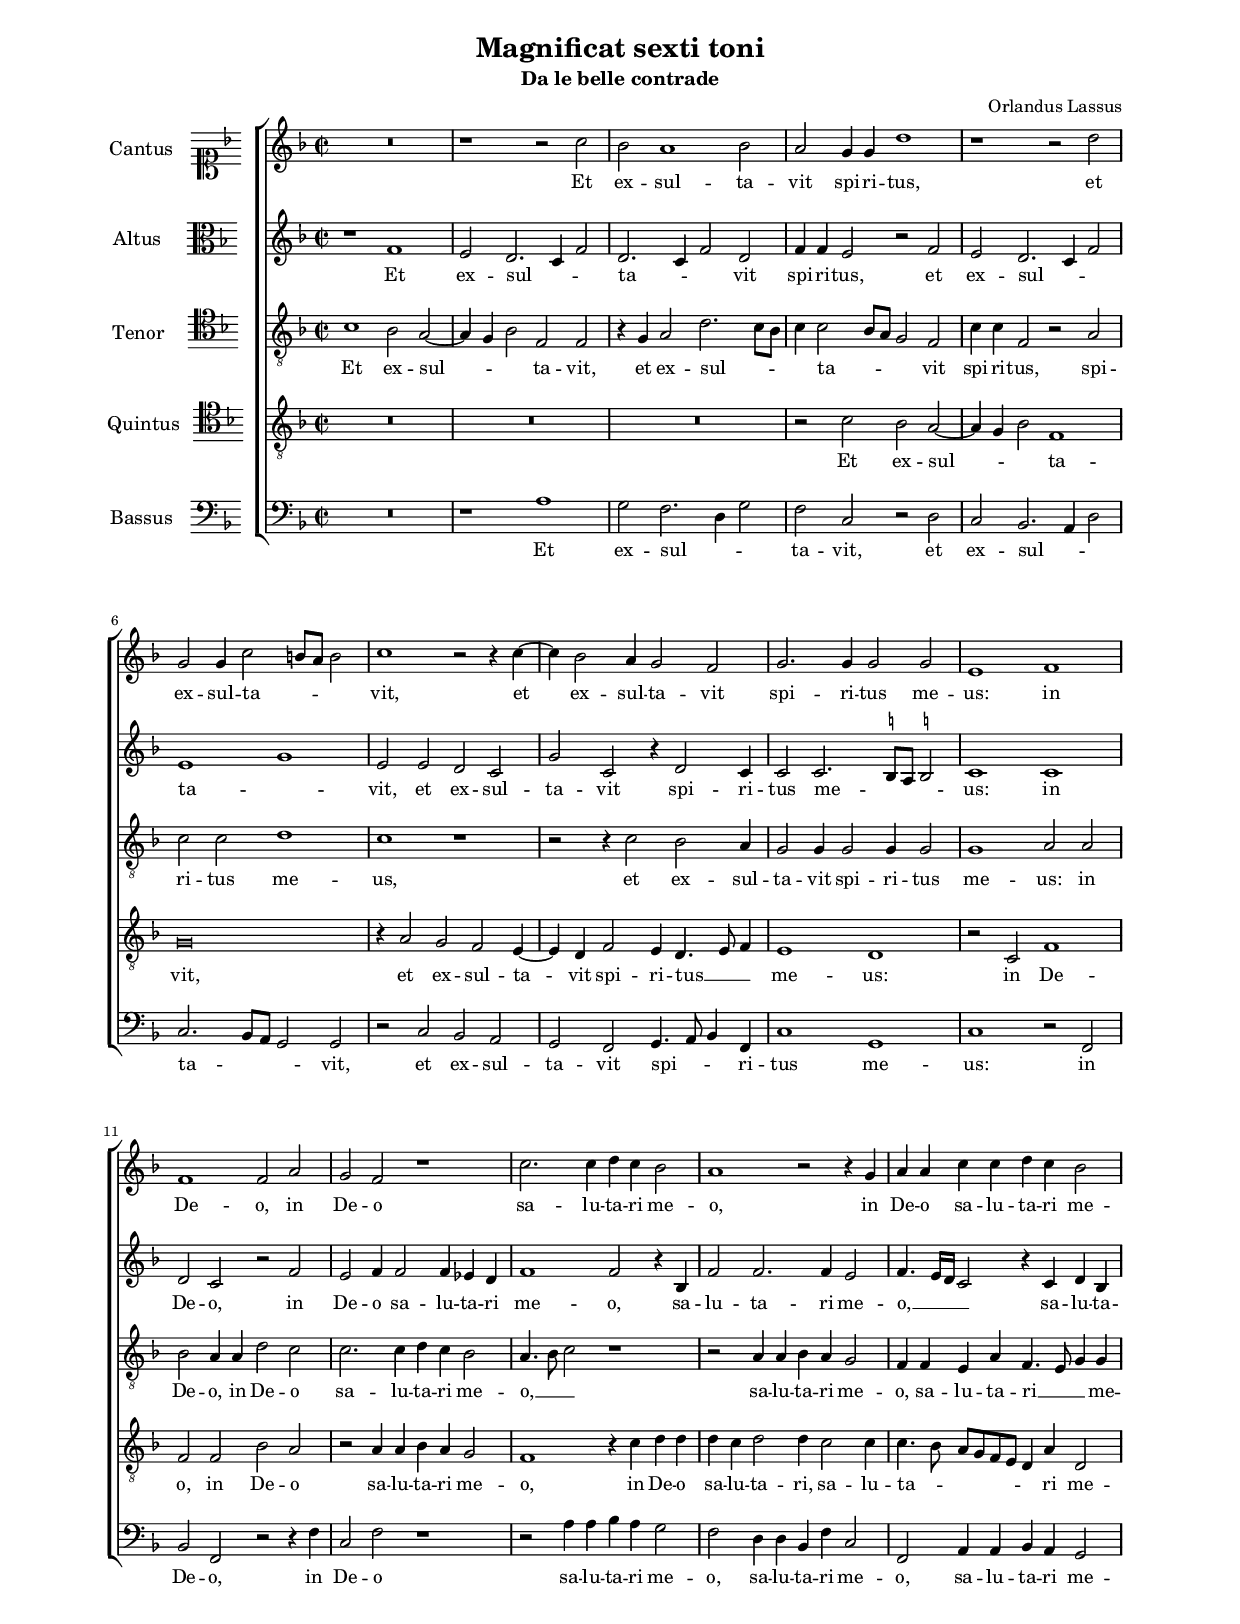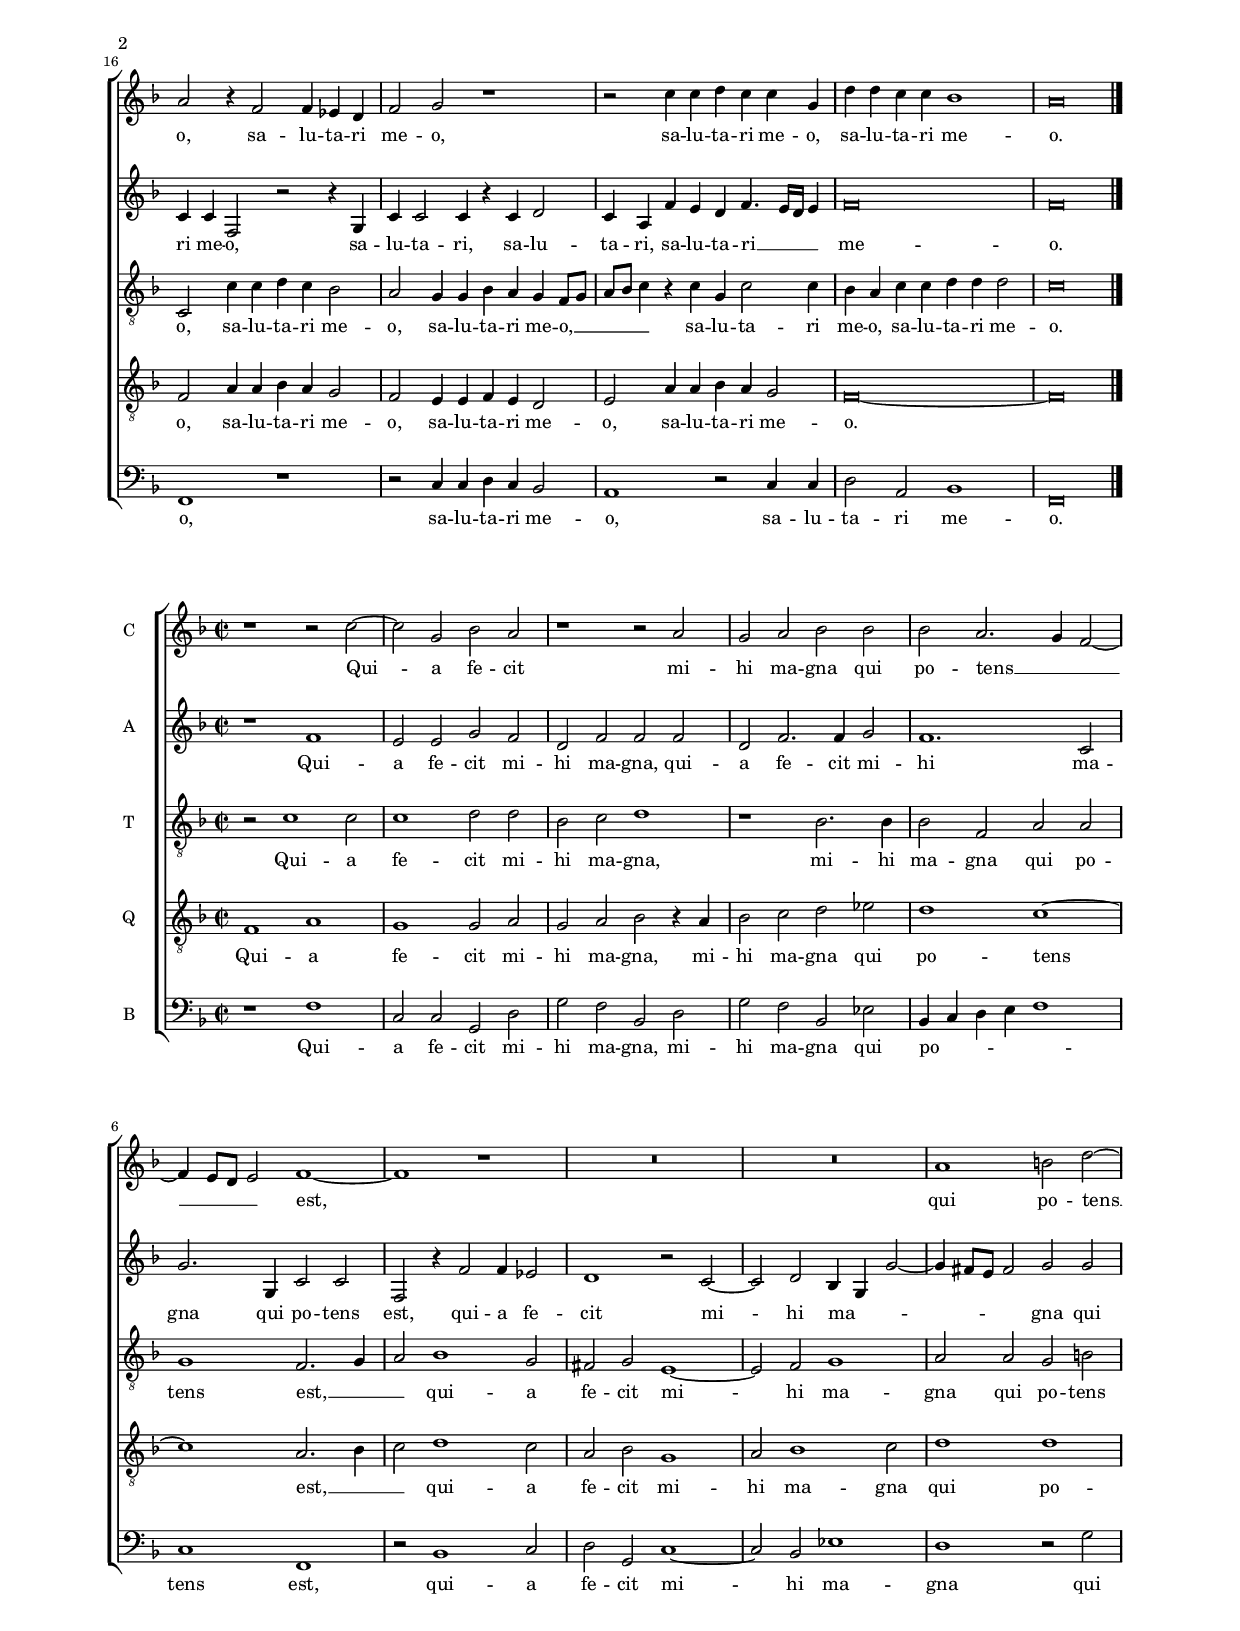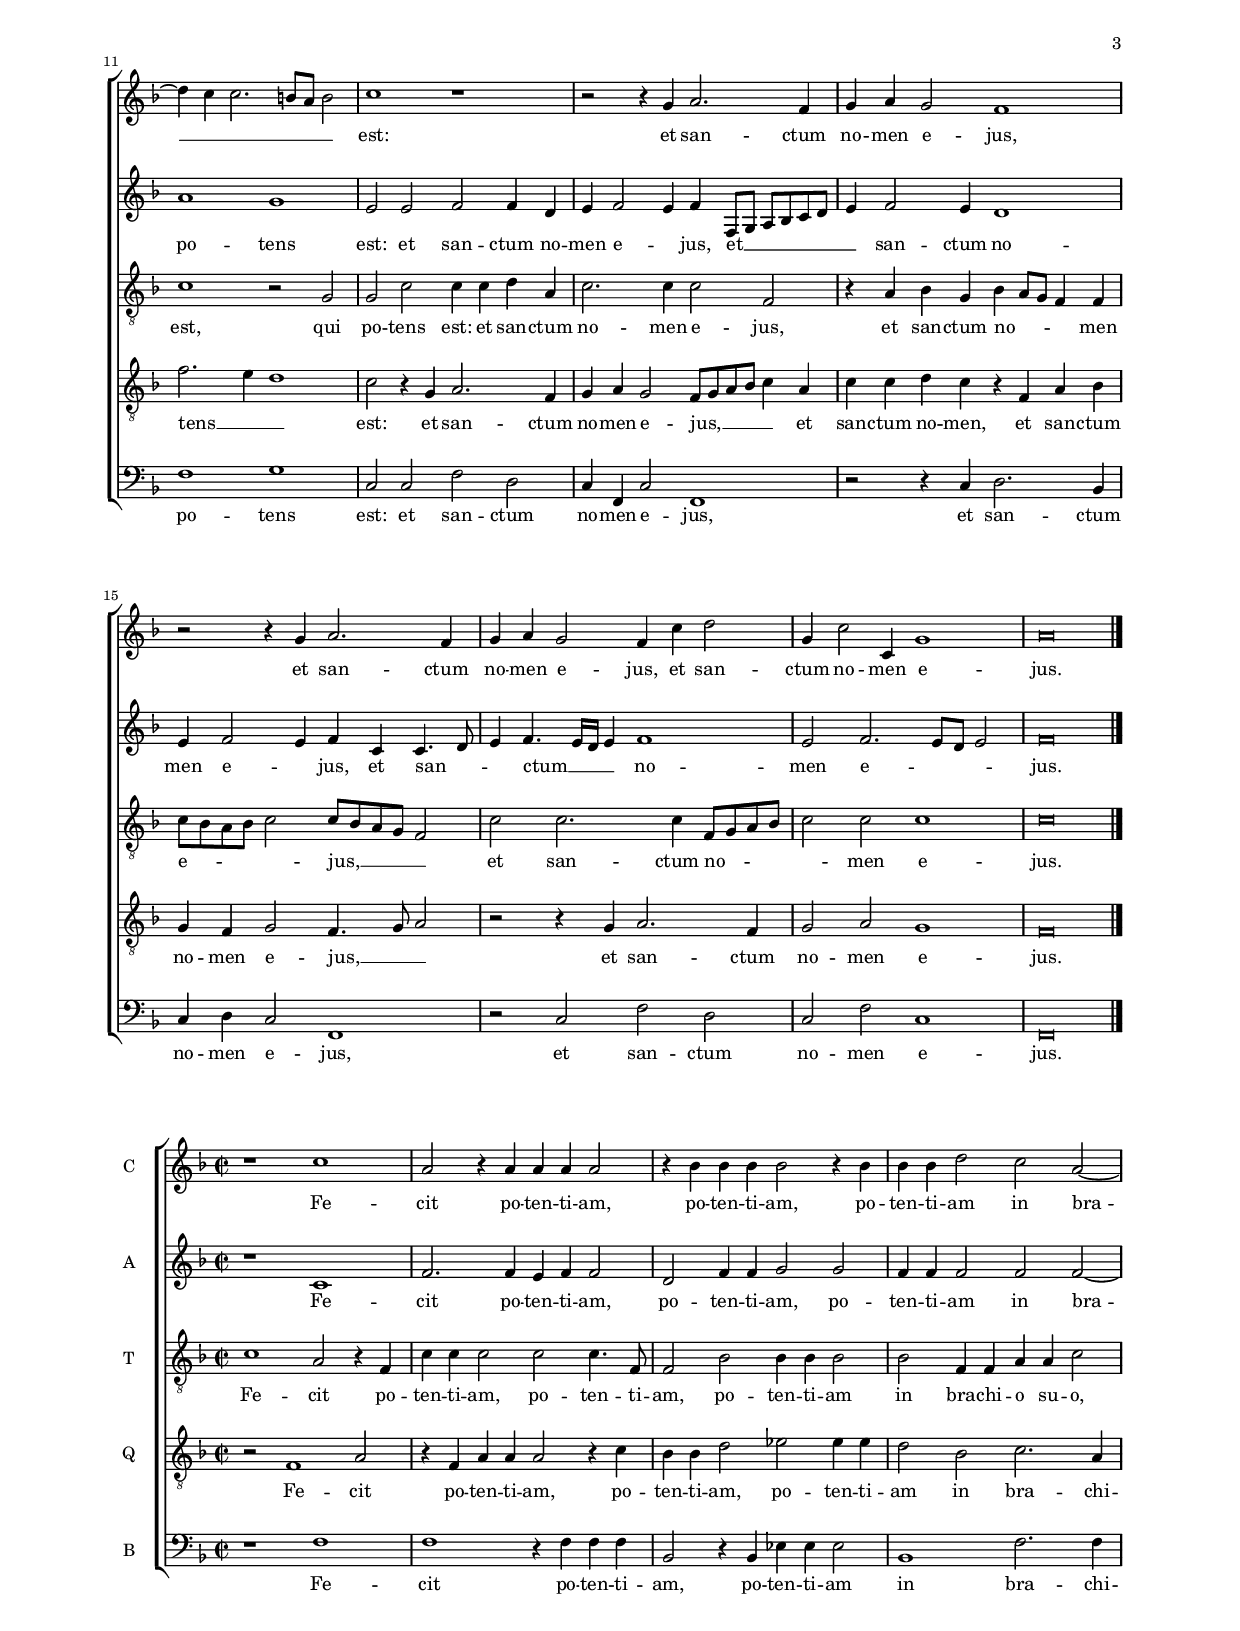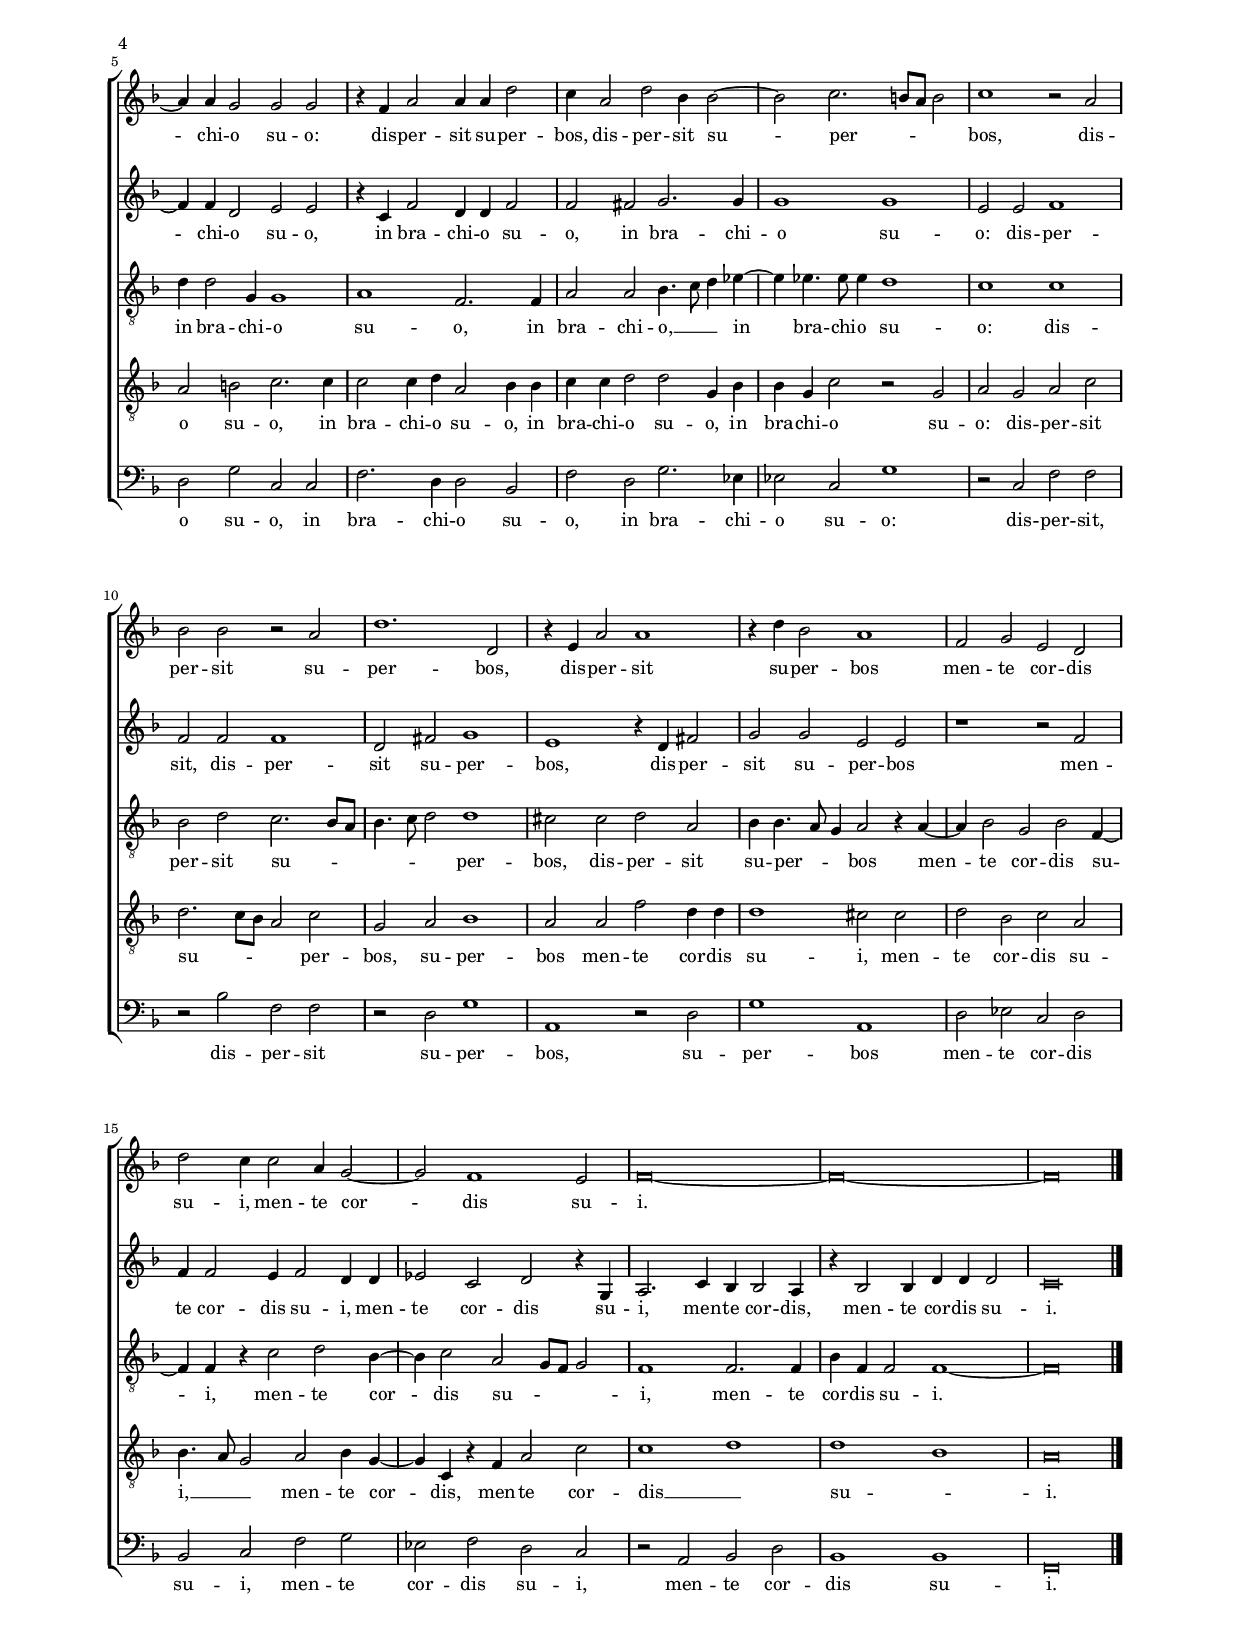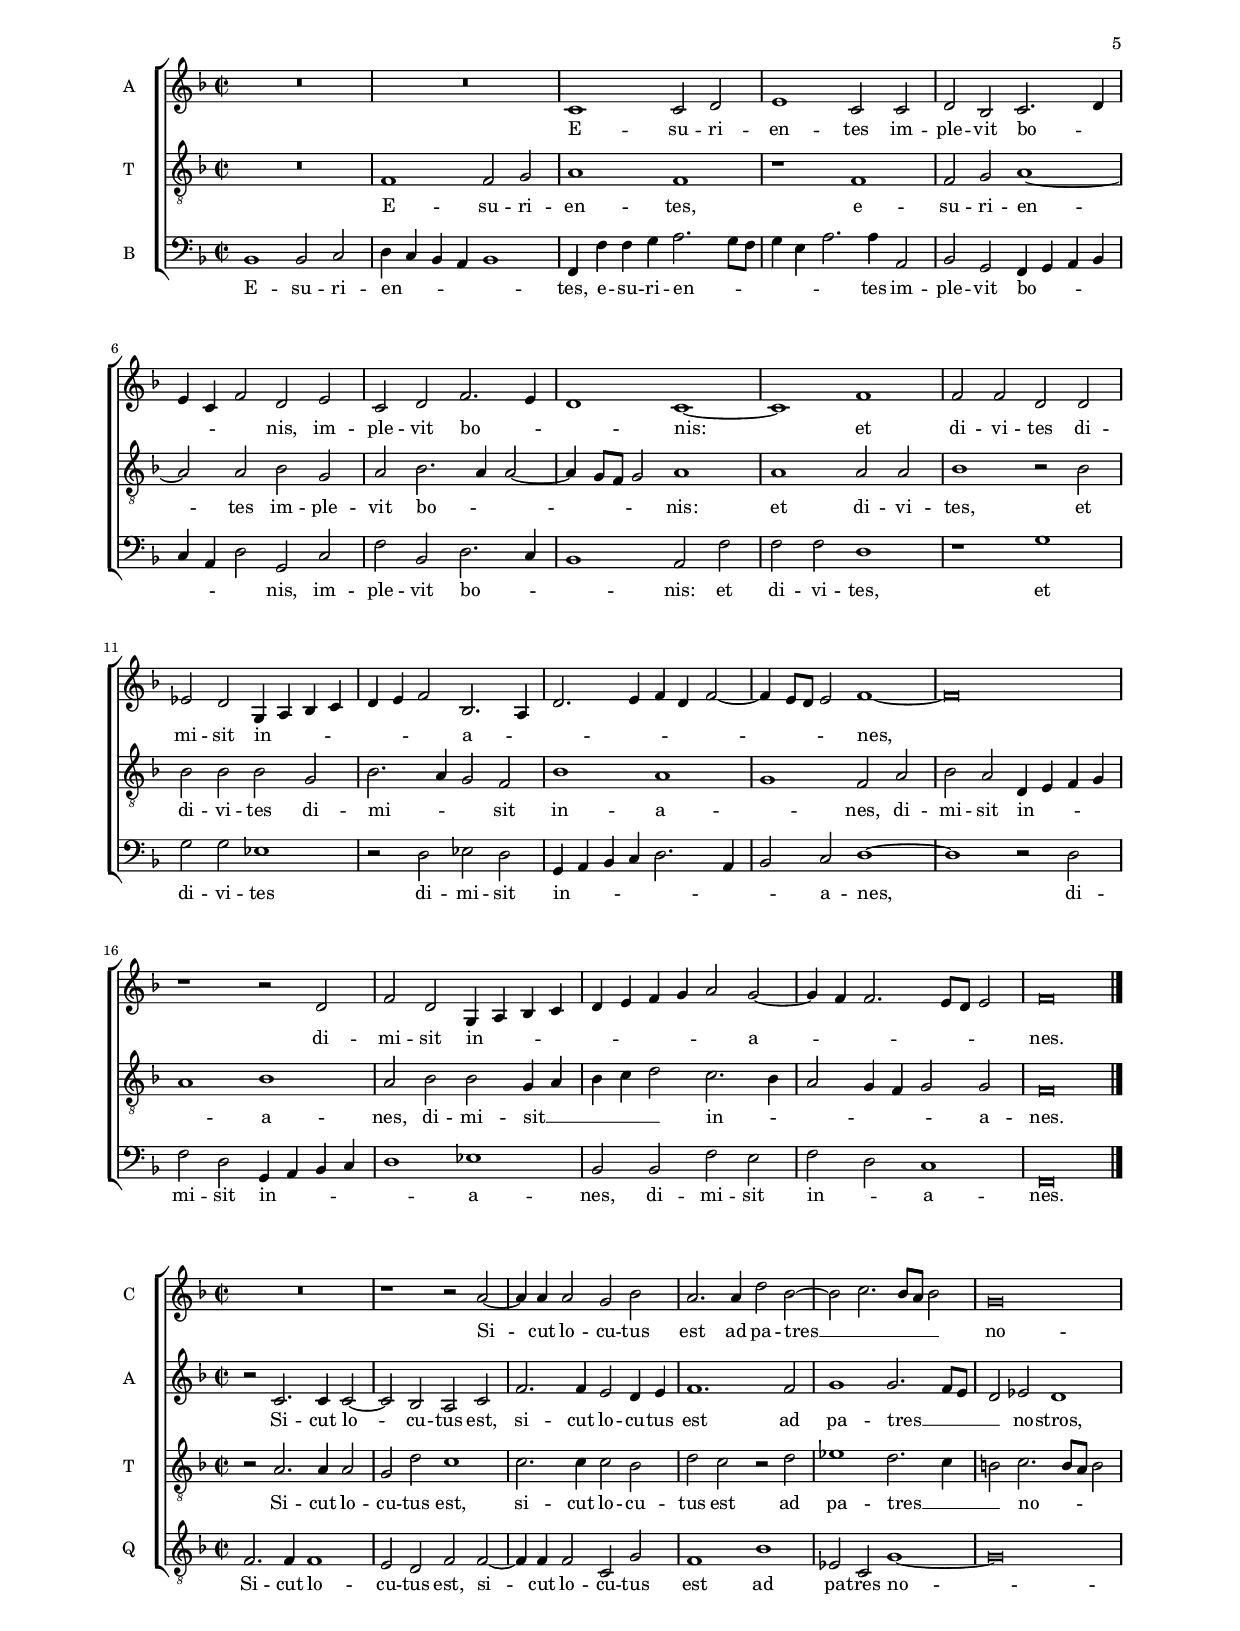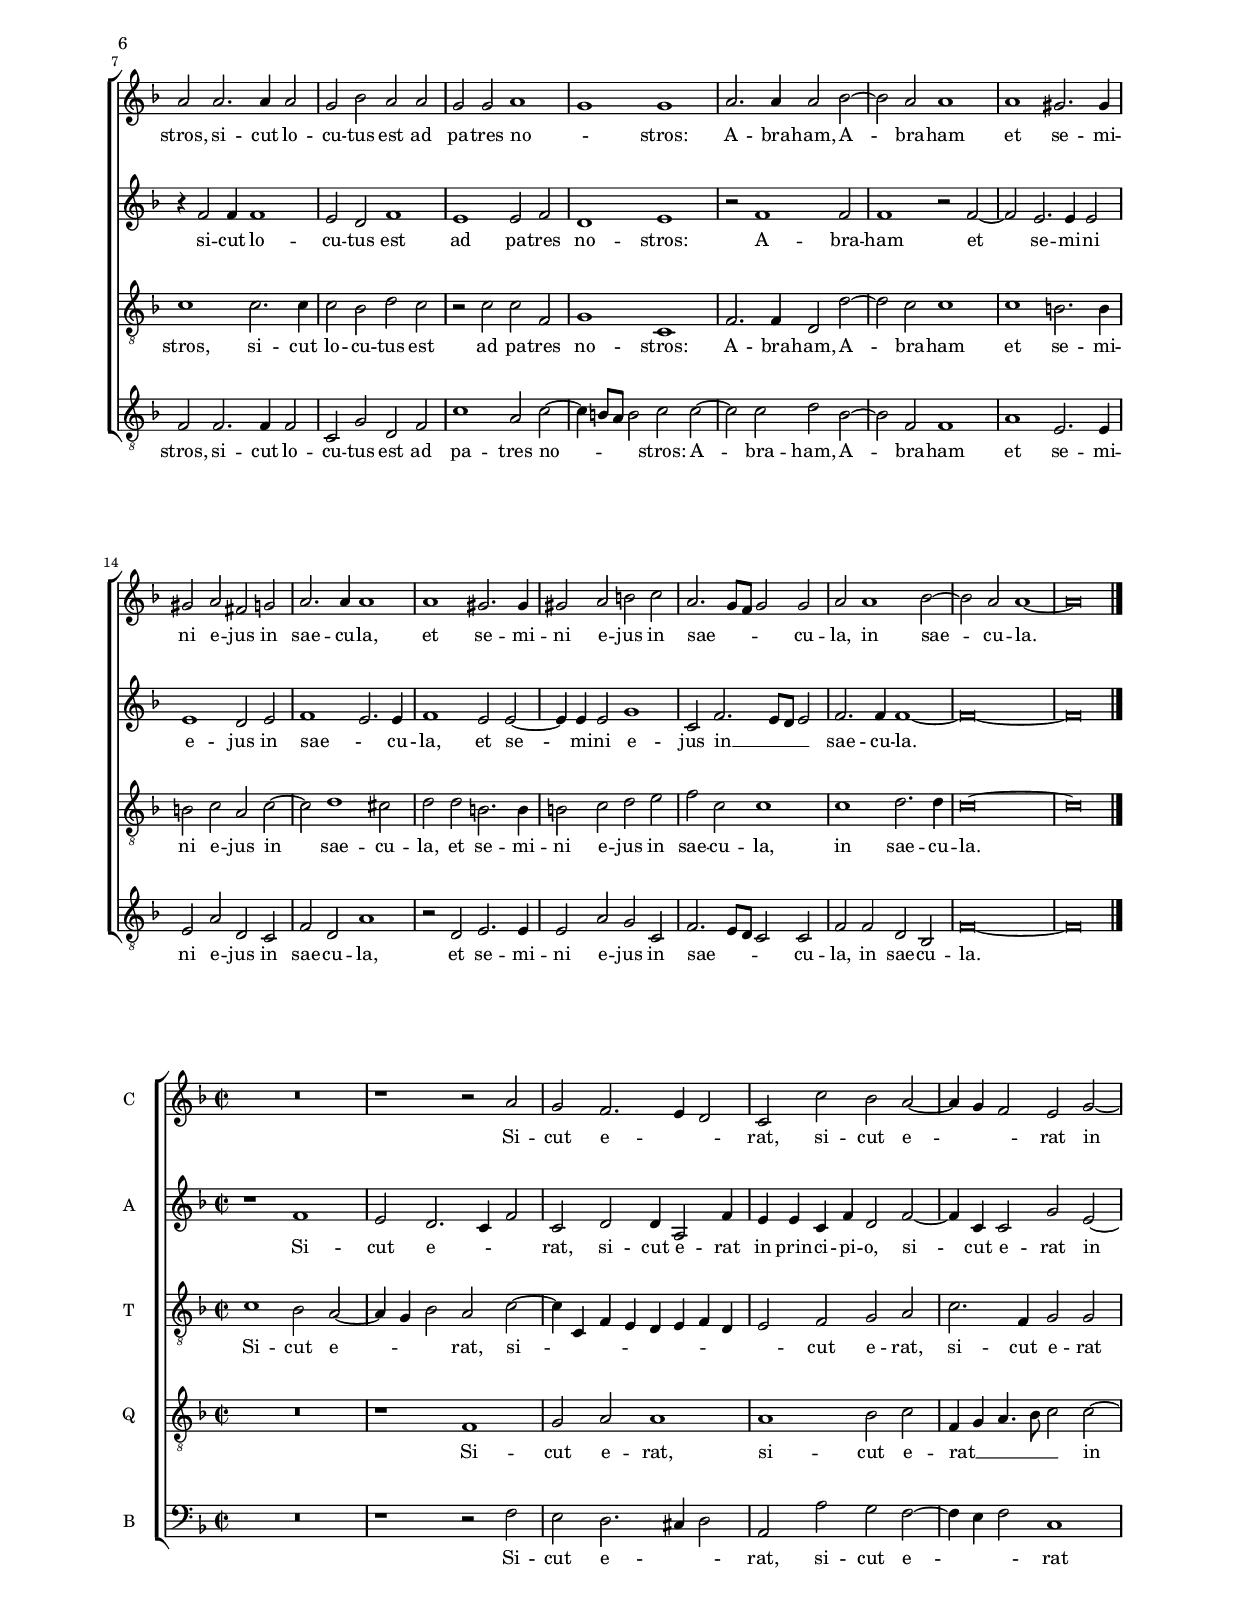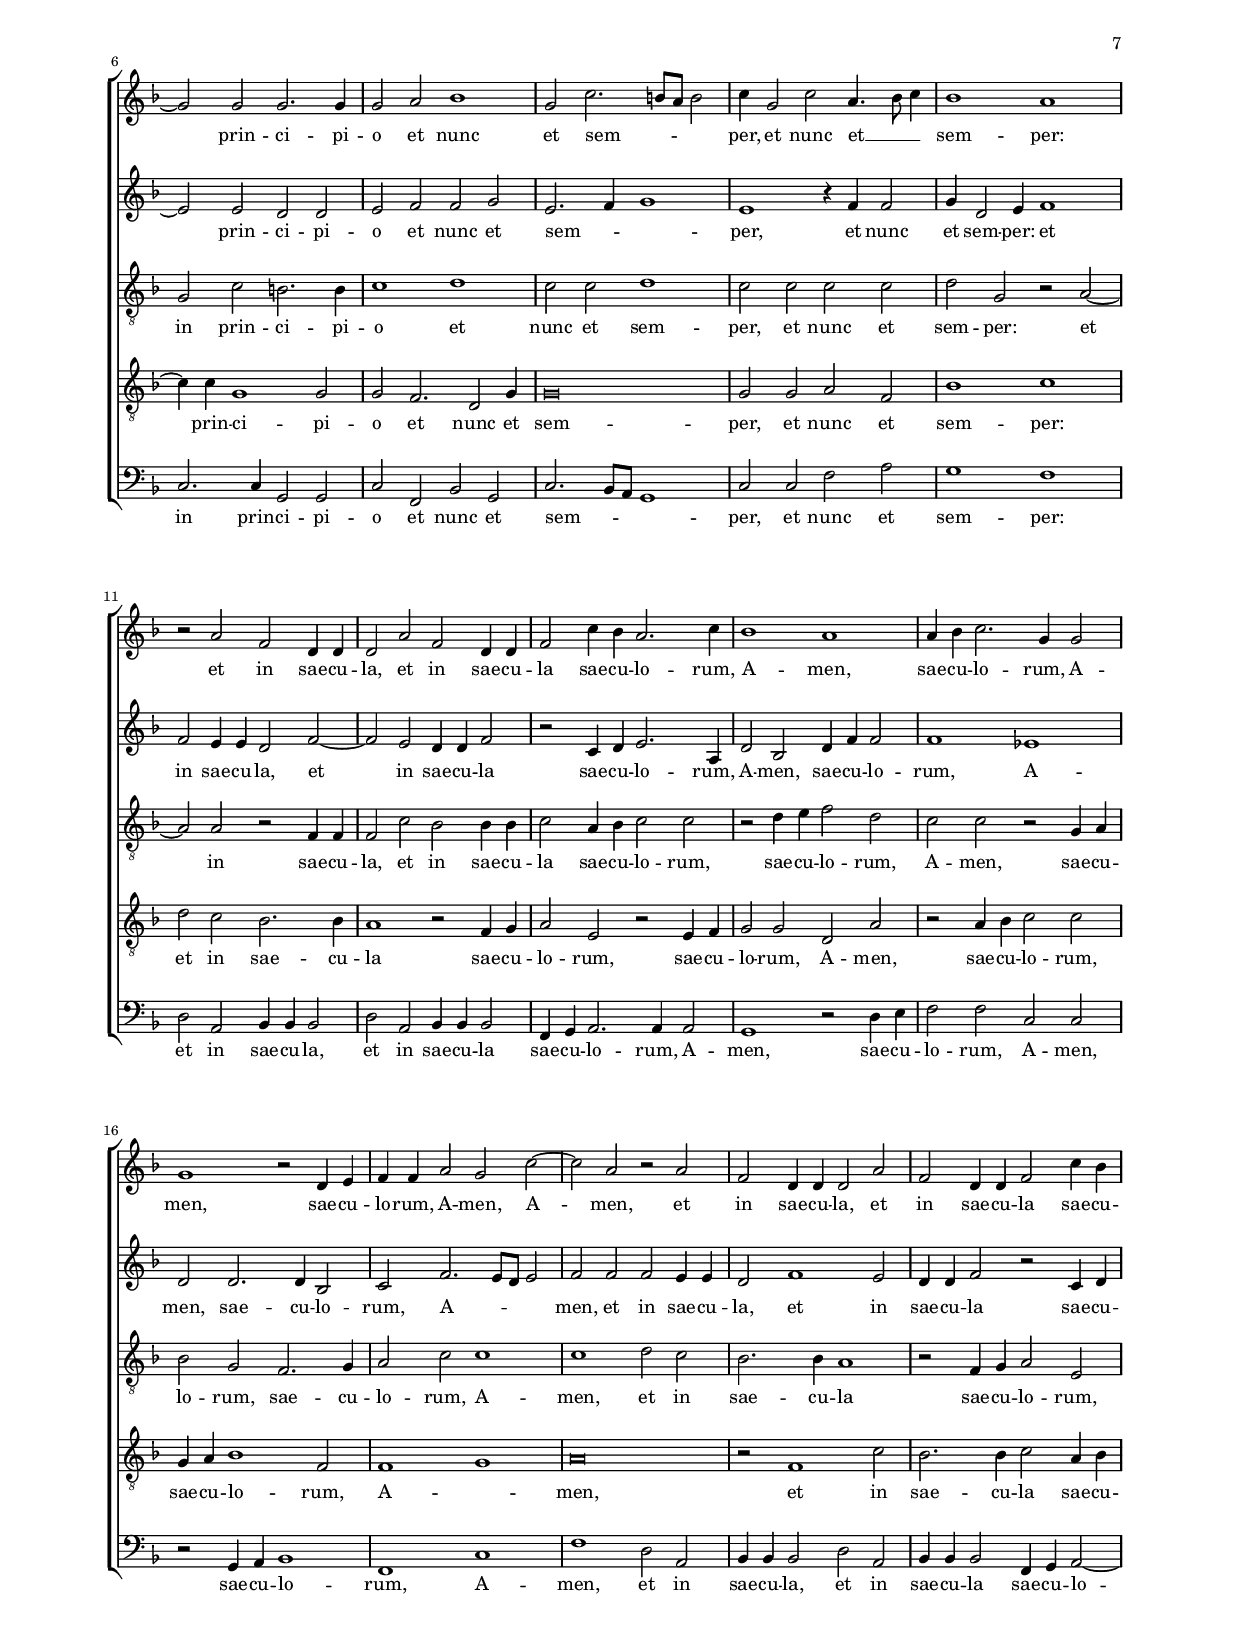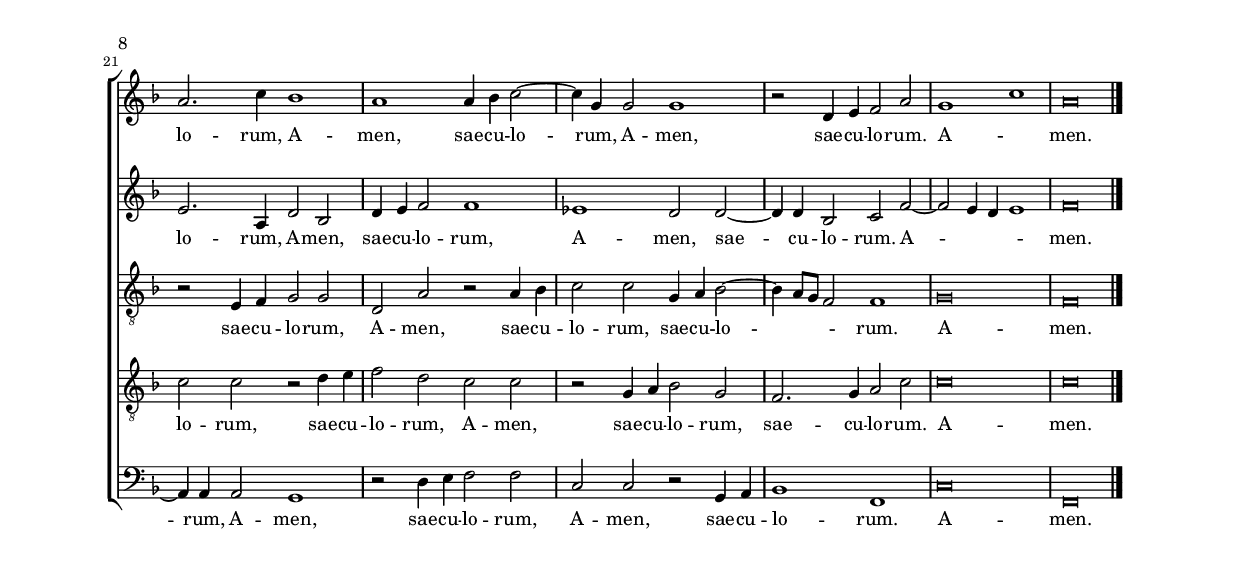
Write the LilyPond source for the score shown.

\version "2.18.2"
\include "deutsch.ly"
#(set-global-staff-size 15)
#(ly:set-option 'point-and-click #f)


\header
{
  title="Magnificat sexti toni"
  subtitle="Da le belle contrade"
  composer="Orlandus Lassus"
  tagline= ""
}
	
	ficta = { \once \set suggestAccidentals = ##t }
	
	forget = #(define-music-function (parser location music) (ly:music?) #{
		\accidentalStyle forget
		$music
		\accidentalStyle default
		#})
	
	m = \melisma
	me = \melismaEnd
%	\mark \markup { \override #'(style . baroque) { \note  #"breve" #1 = \note #"breve." #1 } }

\paper
	{
	top-margin = 1.4 \cm
	bottom-margin = 1.8 \cm
	left-margin = 2 \cm
	right-margin = 2 \cm
	ragged-bottom = ##f
	ragged-last-bottom = ##t
	print-page-number = ##t
	score-system-spacing = #'((basic-distance . 18) (minimum-distance . 14) (padding . 8) (strechability . 250))
	system-system-spacing = #'((basic-distance . 18) (minimum-distance . 14) (padding . 8) (strechability . 250))
%	scoreTitleMarkup = \markup { \fill-line  { \null \fontsize #2 \bold \fromproperty #'header:piece \fromproperty #'header:opus } }
%	systems-per-page = 3
%	min-systems-per-page = 3
%	oddHeaderMarkup = \markup { \fill-line { \null \null \column \right-align { \fontsize #1 \fromproperty #'page:page-number-string \null } } }
%	evenHeaderMarkup = \markup { \column \right-align { \fontsize #1 \fromproperty #'page:page-number-string \null } }
	}

global = {
	\key f \major
	\time 2/2 \set Score.measureLength = #(ly:make-moment 2/1)
        \skip 1*40 \bar "|."
	}
	

incipitcantus = \markup { \score {
	{
	\set Staff.instrumentName = \markup { \fontsize #1 "Cantus" }
	\key f \major
	\clef soprano
	s4 \bar ""
	}
	\layout  {
	raggedright = ##t
	indent = 1.6 \cm
	line-width = 2.2 \cm
	\context { \Staff \remove Time_signature_engraver }
	\override Staff.Clef.Y-extent = #'(0 . 0)
	}} \hspace #1 }
      
      
incipitaltus = \markup { \score {
	{
	\set Staff.instrumentName = \markup { \fontsize #1 "Altus" }
	\key f \major
	\clef alto
	s4 \bar ""
	}
	\layout  {
	raggedright = ##t
	indent = 1.6 \cm
	line-width = 2.2 \cm
	\context { \Staff \remove Time_signature_engraver }
	\override Staff.Clef.Y-extent = #'(0 . 0)
	}} \hspace #1 }


incipittenor = \markup { \score {
	{
	\set Staff.instrumentName = \markup { \fontsize #1 "Tenor" }
	\key f \major
	\clef tenor
	s4 \bar ""
	}
	\layout  {
	raggedright = ##t
	indent = 1.6 \cm
	line-width = 2.2 \cm
	\context { \Staff \remove Time_signature_engraver }
	\override Staff.Clef.Y-extent = #'(0 . 0)
	}} \hspace #1 }
      
      
incipitquintus = \markup { \score {
	{
	\set Staff.instrumentName = \markup { \fontsize #1 "Quintus" }
	\key f \major
	\clef tenor
	s4 \bar ""
	}
	\layout  {
	raggedright = ##t
	indent = 1.6 \cm
	line-width = 2.2 \cm
	\context { \Staff \remove Time_signature_engraver }
	\override Staff.Clef.Y-extent = #'(0 . 0)
	}} \hspace #1 }
      
      
incipitbassus = \markup { \score {
	{
	\set Staff.instrumentName = \markup { \fontsize #1 "Bassus" }
	\key f \major
	\clef bass
	s4 \bar ""
	}
	\layout  {
	raggedright = ##t
	indent = 1.6 \cm
	line-width = 2.2 \cm
	\context { \Staff \remove Time_signature_engraver }
	\override Staff.Clef.Y-extent = #'(0 . 0)
	}} \hspace #1 }


cantus =  \relative c''
	{
	R\breve
	r1 r2 c
	b2 a1 b2
	a2 g4 g d'1
%5
	r1 r2 d |
	g,2 g4 c2 h8 a h2
	c1 r2 r4 c~
	c4 b2 a4 g2 f
	g2. g4 g2 g
%10
	e1 f |
	f1 f2 a
	g2 f r1
	c'2. c4 d c b2
	a1 r2 r4 g
%15
	a4 a c c d c b2 |
	a2 r4 f2 f4 es d
	f2 g r1
	r2 c4 c d c c g
	d'4 d c c b1
%20
	a\breve |
	}


altus =  \relative c'
        {
        r1 f
	e2 d2. c4 f2
	d2. c4 f2 d
	f4 f e2 r f
%5
	e2 d2. c4 f2 |
	e1 g
	e2 e d c
	g'2 c, r4 d2 c4
	c2 c2. \ficta h8 a \ficta h!2
%10
	c1 c |
	d2 c r f
	e2 f4 f2 f4 es d
	f1 f2 r4 b,
	f'2 f2. f4 e2
%15
	f4. e16 d c2 r4 c d b |
	c4 c f,2 r r4 g
	c4 c2 c4 r c d2
	c4 a f' e d f4. e16 d e4
	f\breve
%20
	f\breve |
	}


tenor =  \relative c'
	{
	c1 b2 a~
	a4 g b2 f f
	r4 g a2 d2. c8 b
	c4 c2 b8 a g2 f
%5
	c'4 c f,2 r a |
	c2 c d1
	c1 r
	r2 r4 c2 b a4
	g2 g4 g2 g4 g2
%10
	g1 a2 a |
	b2 a4 a d2 c
	c2. c4 d c b2
	a4. b8 c2 r1
	r2 a4 a b a g2
%15
	f4 f e a f4. e8 g4 g |
	c,2 c'4 c d c b2
	a2 g4 g b a g f8 g
	a8 b c4 r c g c2 c4
	b4 a c c d d d2
%20
	c\breve |
	}


quintus  =  \relative c'
	{
        R\breve
	R\breve
	R\breve
	r2 c b a~
%5
	a4 g b2 f1 |
	g\breve
	r4 a2 g f e4~
	e4 d f2 e4 d4. e8 f4
	e1 d
%10
	r2 c f1 |
	f2 f b a
	r2 a4 a b a g2
	f1 r4 c' d d
	d4 c d2 d4 c2 c4
%15
	c4. b8 a[ g f e] d4 a' d,2 |
	f2 a4 a b a g2
	f2 e4 e f e d2
	e2 a4 a b a g2
	f\breve ~
%20
	f\breve |
	}


bassus  =  \relative c
	{
	R\breve
	r1 a'
	g2 f2. d4 g2
	f2 c r d
%5
	c2 b2. a4 d2 |
	c2. b8 a g2 g
	r2 c b a
	g2 f g4. a8 b4 f
	c'1 g
%10
	c1 r2 f, |
	b2 f r r4 f'
	c2 f r1
	r2 a4 a b a g2
	f2 d4 d b f' c2
%15
	f,2 a4 a b a g2 |
	f1 r
	r2 c'4 c d c b2
	a1 r2 c4 c
	d2 a b1
%20
	f\breve |
	}


lyricscantus = \lyricmode {
	Et ex -- sul -- ta -- vit spi -- ri -- tus,
        et ex -- sul -- ta -- _ _ _ vit,
        et ex -- sul -- ta -- vit spi -- ri -- tus me -- us:
	in De -- o,
        in De -- o sa -- lu -- ta -- ri me -- o,
        in De -- o sa -- lu -- ta -- ri me -- o,
        sa -- lu -- ta -- ri me -- o,
        sa -- lu -- ta -- ri me -- o,
        sa -- lu -- ta -- ri me -- o.
	}


lyricsaltus = \lyricmode {
	Et ex -- sul -- _ _ ta -- _ _ vit spi -- ri -- tus,
        et ex -- sul -- _ _ ta -- _ vit,
        et ex -- sul -- ta -- vit spi -- ri -- tus me -- _ _ _ us:
	in De -- o,
        in De -- o sa -- lu -- ta -- ri me -- o,
        sa -- lu -- ta -- ri me -- o, __ _ _ _
        sa -- lu -- ta -- ri me -- o,
        sa -- lu -- ta -- ri,
        sa -- lu -- ta -- ri,
        sa -- lu -- ta -- ri __ _ _ _ me -- o.
	}


lyricstenor = \lyricmode {
	Et ex -- sul -- _ _ ta -- vit,
        et ex -- sul -- _ _ _ ta -- _ _ _ vit spi -- ri -- tus,
        spi -- ri -- tus me -- us,
        et ex -- sul -- ta -- vit spi -- ri -- tus me -- us:
	in De -- o,
        in De -- o sa -- lu -- ta -- ri me -- o, __ _ _
        sa -- lu -- ta -- ri me -- o,
        sa -- lu -- ta -- ri __ _ _ me -- o,
        sa -- lu -- ta -- ri me -- o,
        sa -- lu -- ta -- ri me -- o, __ _ _ _ _
        sa -- lu -- ta -- ri me -- o,
        sa -- lu -- ta -- ri me -- o.
	}


lyricsquintus = \lyricmode {
	Et ex -- sul -- _ _ ta -- vit,
        et ex -- sul -- ta -- vit spi -- ri -- tus __ _ _ me -- us:
	in De -- o,
        in De -- o sa -- lu -- ta -- ri me -- o,
        in De -- o sa -- lu -- ta -- ri,
        sa -- lu -- ta -- _ _ _ _ _ _ ri me -- o,
        sa -- lu -- ta -- ri me -- o,
        sa -- lu -- ta -- ri me -- o,
        sa -- lu -- ta -- ri me -- o.
	}


lyricsbassus = \lyricmode {
	Et ex -- sul -- _ _ ta -- vit,
        et ex -- sul -- _ _ ta -- _ _ _ vit,
        et ex -- sul -- ta -- vit spi -- _ _ ri -- tus me -- us:
	in De -- o,
        in De -- o sa -- lu -- ta -- ri me -- o,
        sa -- lu -- ta -- ri me -- o,
        sa -- lu -- ta -- ri me -- o,
        sa -- lu -- ta -- ri me -- o,
        sa -- lu -- ta -- ri me -- o.
	}


\score
{  
	% \transpose {
	\new ChoirStaff \with { \override StaffGrouper.staff-staff-spacing.basic-distance = #12 }
	<<

	\new Staff << \global
	\new Voice="v1" {
		\set Staff.instrumentName=\incipitcantus
		\set Staff.midiInstrument = "reed organ"
		\clef violin
		\cantus }
	\new Lyrics \lyricsto "v1" {\lyricscantus }
	>>


	\new Staff << \global
	\new Voice="v2" {
		\set Staff.instrumentName=\incipitaltus
		\set Staff.midiInstrument = "reed organ"
		\clef violin 
		\altus}
	\new Lyrics \lyricsto "v2" {\lyricsaltus }
	>>


	\new Staff << \global
	\new Voice="v3" {
		\set Staff.instrumentName=\incipittenor
		\set Staff.midiInstrument = "reed organ"
		\clef "G_8"
		\tenor }
	\new Lyrics \lyricsto "v3" {\lyricstenor }
	>>


	\new Staff << \global
	\new Voice="v5" {
		\set Staff.instrumentName=\incipitquintus
		\set Staff.midiInstrument = "reed organ"
		\clef "G_8"
		\quintus}
	\new Lyrics \lyricsto "v5" {\lyricsquintus }
	>>


	\new Staff << \global
	\new Voice="v4" {
		\set Staff.instrumentName=\incipitbassus
		\set Staff.midiInstrument = "reed organ"
		\clef bass
		\bassus }
	\new Lyrics \lyricsto "v4" {\lyricsbassus}
	>>

	>>
	% } % transpose

	\layout
	{
	indent = 2.5 \cm
%	\context { \Lyrics \override VerticalAxisGroup.nonstaff-relatedstaff-spacing.padding = #2 }
%	\context { \Lyrics \override LyricText.font-size = #1 }
	\context { \Staff \override TimeSignature.break-visibility = #end-of-line-invisible }
%	\context { \Staff \override InstrumentName.X-offset = #'-25 }
	\context { \Score \override BarNumber.padding = #2 }
	\context { \Voice \override NoteHead.style = #'baroque }
	}


\midi
	{
    	\tempo 2 = 85
	}

}

%%%%%%%%%%%%%%%%%%%%   2. QUIA FECIT MIHI MAGNA


global = {
	\key f \major
	\time 2/2 \set Score.measureLength = #(ly:make-moment 2/1)
        \skip 1*36 \bar "|."
	}


cantus =  \relative c''
	{
	r1 r2 c~
	c2 g b a
	r1 r2 a
	g2 a b b
%5
	b2 a2. g4 f2~ |
	f4 e8 d e2 f1~
	f1 r
	R\breve
	R\breve
%10
	a1 h2 d~ |
	d4 c c2. h8 a h2
	c1 r
	r2 r4 g a2. f4
	g4 a g2 f1
%15
	r2 r4 g a2. f4 |
	g4 a g2 f4 c' d2
	g,4 c2 c,4 g'1
	a\breve |
	}


altus =  \relative c'
        {
	r1 f
	e2 e g f
	d2 f f f
	d2 f2. f4 g2
%5
	f1. c2 |
	g'2. g,4 c2 c
	f,2 r4 f'2 f4 es2
	d1 r2 c~
	c2 d b4 g g'2~
%10
	g4 fis8 e fis2 g g |
	a1 g
	e2 e f f4 d
	e4 f2 e4 f f,8[ g] a b  c d
	e4 f2 e4 d1
%15
	e4 f2 e4 f c c4. d8 |
	e4 f4. e16 d e4 f1
	e2 f2. e8 d e2
	f\breve |
	}


tenor =  \relative c'
	{
	r2 c1 c2
	c1 d2 d
	b2 c d1
	r1 b2. b4
%5
	b2 f a a |
	g1 f2. g4
	a2 b1 g2
	fis2 g e1~
	e2 f g1
%10
	a2 a g h |
	c1 r2 g
	g2 c c4 c d a
	c2. c4 c2 f,
	r4 a b g b a8 g f4 f
%15
	c'8 b a b c2 c8 b a g f2 |
	c'2 c2. c4 f,8 g a b
	c2 c c1
	c\breve |
	}


quintus  =  \relative c'
	{
	f,1 a
	g1 g2 a
	g2 a b r4 a
	b2 c d es
%5
	d1 c~ |
	c1 a2. b4
	c2 d1 c2
	a2 b g1
	a2 b1 c2
%10
	d1 d |
	f2. e4 d1
	c2 r4 g a2. f4
	g4 a g2 f8 g a b c4 a
	c4 c d c r f, a b
%15
	g4 f g2 f4. g8 a2 |
	r2 r4 g a2. f4
	g2 a g1
	f\breve |
	}


bassus  =  \relative c
	{
	r1 f
	c2 c g d'
	g2 f b, d
	g2 f b, es
%5
	b4 c d e f1 |
	c1 f,
	r2 b1 c2
	d2 g, c1~
	c2 b es1
%10
	d1 r2 g |
	f1 g
	c,2 c f d
	c4 f, c'2 f,1
	r2 r4 c' d2. b4
%15
	c4 d c2 f,1 |
	r2 c' f d
	c2 f c1
	f,\breve |
	}


lyricscantus = \lyricmode {
	Qui -- a fe -- cit mi -- hi ma -- gna qui po -- tens __ _ _ _ _ _ est,
        qui po -- tens __ _ _ _ _ _ est:
	et san -- ctum no -- men e -- jus,
        et san -- ctum no -- men e -- jus,
        et san -- ctum no -- men e -- jus.
	}


lyricsaltus = \lyricmode {
	Qui -- a fe -- cit mi -- hi ma -- gna,
        qui -- a fe -- cit mi -- hi ma -- gna qui po -- tens est,
        qui -- a fe -- cit mi -- hi ma -- _ _ _ _ _ gna qui po -- tens est:
	et san -- ctum no -- men e -- _ jus,
        et __ _ _ _ _ _ _ san -- ctum no -- men e -- _ jus,
        et san -- _ _ ctum __ _ _ _ no -- men e -- _ _ _ jus.
	}


lyricstenor = \lyricmode {
	Qui -- a fe -- cit mi -- hi ma -- gna,
        mi -- hi ma -- gna qui po -- tens est, __ _ _
        qui -- a fe -- cit mi -- hi ma -- gna qui po -- tens est,
        qui po -- tens est:
	et san -- ctum no -- men e -- jus,
        et san -- ctum no -- _ _ _ men e -- _ _ _ _ jus, __ _ _ _ _
        et san -- ctum no -- _ _ _ _ men e -- jus.
	}


lyricsquintus = \lyricmode {
	Qui -- a fe -- cit mi -- hi ma -- gna,
        mi -- hi ma -- gna qui po -- tens est, __ _ _
        qui -- a fe -- cit mi -- hi ma -- gna
        qui po -- tens __ _ _ est:
        et san -- ctum no -- men e -- jus, __ _ _ _ _
        et san -- ctum no -- men,
        et san -- ctum no -- men e -- jus, __ _ _ 
        et san -- ctum no -- men e -- jus.
	}


lyricsbassus = \lyricmode {
	Qui -- a fe -- cit mi -- hi ma -- gna,
        mi -- hi ma -- gna qui po -- _ _ _ _ tens est,
        qui -- a fe -- cit mi -- hi ma -- gna qui po -- tens est:
	et san -- ctum no -- men e -- jus,
        et san -- ctum no -- men e -- jus,
        et san -- ctum no -- men e -- jus.
	}


\score
{  
	% \transpose {
	\new ChoirStaff \with { \override StaffGrouper.staff-staff-spacing.basic-distance = #12 }
	<<

	\new Staff <<\global
	\new Voice="v1" {
	  \set Staff.instrumentName="C"
		\set Staff.midiInstrument = "reed organ"
		\clef violin
		\cantus }
	\new Lyrics \lyricsto "v1" {\lyricscantus }
	>>


	\new Staff << \global
	\new Voice="v2" {
	  \set Staff.instrumentName="A"
		\set Staff.midiInstrument = "reed organ"
		\clef violin 
		\altus}
	\new Lyrics \lyricsto "v2" {\lyricsaltus }
	>>


	\new Staff <<\global
	\new Voice="v3" {
	  \set Staff.instrumentName="T"
		\set Staff.midiInstrument = "reed organ"
		\clef "G_8"
		\tenor }
	\new Lyrics \lyricsto "v3" {\lyricstenor }
	>>


	\new Staff << \global
	\new Voice="v5" {
	  \set Staff.instrumentName="Q"
		\set Staff.midiInstrument = "reed organ"
		\clef "G_8"
		\quintus}
	\new Lyrics \lyricsto "v5" {\lyricsquintus }
	>>


	\new Staff <<\global
	\new Voice="v4" {
	  \set Staff.instrumentName="B"
		\set Staff.midiInstrument = "reed organ"
		\clef bass
		\bassus }
	\new Lyrics \lyricsto "v4" {\lyricsbassus}
	>>
	
	>>
	% } % transpose

	\layout
	{
	indent = 0.8 \cm
%	\context { \Lyrics \override VerticalAxisGroup.nonstaff-relatedstaff-spacing.padding = #2 }
%	\context { \Lyrics \override LyricText.font-size = #1 }
	\context { \Staff \override TimeSignature.break-visibility = #end-of-line-invisible }
%	\context { \Staff \override InstrumentName.X-offset = #'-25 }
	\context { \Score \override BarNumber.padding = #2 }
	\context { \Voice \override NoteHead.style = #'baroque }
	}

\midi
	{
    	\tempo 2 = 85
	}
	
}


%%%%%%%%%%%%%%%%%%%%   3. FECIT POTENTIAM


global = {
	\key f \major
	\time 2/2 \set Score.measureLength = #(ly:make-moment 2/1)
        \skip 1*38 \bar "|."
	}


cantus =  \relative c''
	{
	r1 c
	a2 r4 a a a a2
	r4 b b b b2 r4 b
	b4 b d2 c a~
%5
	a4 a g2 g g |
	r4 f a2 a4 a d2
	c4 a2 d b4 b2~
	b2 c2. h8 a h2
	c1 r2 a
%10
	b2 b r a |
	d1. d,2
	r4 e a2 a1
	r4 d b2 a1
	f2 g e d
%15
	d'2 c4 c2 a4 g2~ |
	g2 f1 e2
	f\breve~
        f\breve~
        f\breve |
	}


altus =  \relative c'
        {
	r1 c
	f2. f4 e f f2
	d2 f4 f g2 g
	f4 f f2 f f~
%5
	f4 f d2 e e |
	r4 c f2 d4 d f2
	f2 fis g2. g4
	g1 g
	e2 e f1
%10
	f2 f f1 |
	d2 fis g1
	e1 r4 d fis2
	g2 g e e
	r1 r2 f
%15
	f4 f2 e4 f2 d4 d |
	es2 c d r4 g,
	a2. c4 b b2 a4
	r4 b2 b4 d d d2
	c\breve |
	}


tenor =  \relative c'
	{
	c1 a2 r4 f
	c'4 c c2 c c4. f,8
	f2 b b4 b b2
	b2 f4 f a a c2
%5
	d4 d2 g,4 g1 |
	a1 f2. f4
	a2 a b4. c8 d4 es~
	es4 es4. es8 es4 d1
	c1 c
%10
	b2 d c2. b8 a |
	b4. c8 d2 d1
	cis2 cis d a
	b4 b4. a8 g4 a2 r4 a~
	a4 b2 g b f4~
%15
	f4 f r c'2 d b4~ |
	b4 c2 a g8 f g2
	f1 f2. f4
	b4 f f2 f1~
	f\breve |
	}


quintus  =  \relative c'
	{
	r2 f,1 a2
	r4 f a a a2 r4 c
	b4 b d2 es es4 es
	d2 b c2. a4
%5
	a2 h c2. c4 |
	c2 c4 d a2 b4 b
	c4 c d2 d g,4 b
	b4 g c2 r g
	a2 g a c
%10
	d2. c8 b a2 c |
	g2 a b1
	a2 a f' d4 d 
	d1 cis2 cis
        d2 b c a
%15
	b4. a8 g2 a b4 g~ |
	g4 c, r f a2 c
	c1 d
	d1 b
	a\breve |
	}


bassus  =  \relative c
	{
	r1 f
	f1 r4 f f f
	b,2 r4 b es es es2
	b1 f'2. f4
%5
	d2 g c, c |
	f2. d4 d2 b
	f'2 d g2. es4
	es2 c g'1
	r2 c, f f
%10
	r2 b f f |
	r2 d g1
	a,1 r2 d 
	g1 a,
	d2 es c d
%15
	b2 c f g |
	es2 f d c
	r2 a b d
	b1 b
	f\breve  |
	}


lyricscantus = \lyricmode {
	Fe -- cit po -- ten -- ti -- am,
        po -- ten -- ti -- am,
        po -- ten -- ti -- am in bra -- chi -- o su -- o:
	dis -- per -- sit su -- per -- bos,
        dis -- per -- sit su -- per -- _ _ _ bos,
        dis -- per -- sit su -- per -- bos,
        dis -- per -- sit su -- per -- bos men -- te cor -- dis su -- i,
        men -- te cor -- dis su -- i.
	}


lyricsaltus = \lyricmode {
	Fe -- cit po -- ten -- ti -- am,
        po -- ten -- ti -- am,
        po -- ten -- ti -- am in bra -- chi -- o su -- o,
        in bra -- chi -- o su -- o,
        in bra -- chi -- o su -- o:
	dis -- per -- sit,
        dis -- per -- sit su -- per -- bos,
        dis -- per -- sit su -- per -- bos men -- te cor -- dis su -- i,
        men -- te cor -- dis su -- i,
        men -- te cor -- dis,
        men -- te cor -- dis su -- i.
	}


lyricstenor = \lyricmode {
	Fe -- cit po -- ten -- ti -- am,
        po -- ten -- ti -- am,
        po -- ten -- ti -- am in bra -- chi -- o su -- o,
        in bra -- chi -- o su -- o,
        in bra -- chi -- o, __ _ _ 
        in bra -- chi -- o su -- o:
	dis -- per -- sit su -- _ _ _ _ _ per -- bos,
        dis -- per -- sit su -- per -- _ _ bos men -- te cor -- dis su -- i,
        men -- te cor -- dis su -- _ _ _ i,
        men -- te cor -- dis su -- i.
	}


lyricsquintus = \lyricmode {
	Fe -- cit po -- ten -- ti -- am,
        po -- ten -- ti -- am,
        po -- ten -- ti -- am in bra -- chi -- o su -- o,
        in bra -- chi -- o su -- o,
        in bra -- chi -- o su -- o,
        in bra -- chi -- o su -- o:
	dis -- per -- sit su -- _ _ _ per -- bos,
        su -- per -- bos men -- te cor -- dis su -- i,
        men -- te cor -- dis su -- i, __ _ _
        men -- te cor -- dis,
        men -- te cor -- dis __ _ su -- _ i.
	}


lyricsbassus = \lyricmode {
	Fe -- cit po -- ten -- ti -- am,
        po -- ten -- ti -- am in bra -- chi -- o su -- o,
        in bra -- chi -- o su -- o,
        in bra -- chi -- o su -- o:
	dis -- per -- sit,
        dis -- per -- sit su -- per -- bos,
        su -- per -- bos men -- te cor -- dis su -- i,
        men -- te cor -- dis su -- i,
        men -- te cor -- dis su -- i.
	}


\score
{  
	% \transpose {
	\new ChoirStaff \with { \override StaffGrouper.staff-staff-spacing.basic-distance = #12 }
	<<

	\new Staff <<\global
	\new Voice="v1" {
	  \set Staff.instrumentName="C"
		\set Staff.midiInstrument = "reed organ"
		\clef violin
		\cantus }
	\new Lyrics \lyricsto "v1" {\lyricscantus }
	>>


	\new Staff << \global
	\new Voice="v2" {
	  \set Staff.instrumentName="A"
		\set Staff.midiInstrument = "reed organ"
		\clef violin 
		\altus}
	\new Lyrics \lyricsto "v2" {\lyricsaltus }
	>>


	\new Staff <<\global
	\new Voice="v3" {
	  \set Staff.instrumentName="T"
		\set Staff.midiInstrument = "reed organ"
		\clef "G_8"
		\tenor }
	\new Lyrics \lyricsto "v3" {\lyricstenor }
	>>


	\new Staff << \global
	\new Voice="v5" {
	  \set Staff.instrumentName="Q"
		\set Staff.midiInstrument = "reed organ"
		\clef "G_8"
		\quintus}
	\new Lyrics \lyricsto "v5" {\lyricsquintus }
	>>


	\new Staff <<\global
	\new Voice="v4" {
	  \set Staff.instrumentName="B"
		\set Staff.midiInstrument = "reed organ"
		\clef bass
		\bassus }
	\new Lyrics \lyricsto "v4" {\lyricsbassus}
	>>
	
	>>
	% } % transpose

	\layout
	{
	indent = 0.8 \cm
%	\context { \Lyrics \override VerticalAxisGroup.nonstaff-relatedstaff-spacing.padding = #2 }
%	\context { \Lyrics \override LyricText.font-size = #1 }
	\context { \Staff \override TimeSignature.break-visibility = #end-of-line-invisible }
%	\context { \Staff \override InstrumentName.X-offset = #'-25 }
	\context { \Score \override BarNumber.padding = #2 }
	\context { \Voice \override NoteHead.style = #'baroque }
	}


\midi
	{
    	\tempo 2 = 85
	}
	
}


%%%%%%%%%%%%%%%%%%%%   4.  ESURIENTES


global = {
	\key f \major
	\time 2/2 \set Score.measureLength = #(ly:make-moment 2/1)
        \skip 1*40 \bar "|."
	}


altus =  \relative c'
        {
	R\breve
	R\breve
	c1 c2 d
	e1 c2 c
%5
	d2 b c2. d4 |
	e4 c f2 d e
	c2 d f2. e4
	d1 c~
	c1 f
%10
	f2 f d d |
	es2 d g,4 a b c
	d4 e f2 b,2. a4
	d2. e4 f d f2~
	f4 e8 d e2 f1~
%15
	f\breve |
	r1 r2 d
	f2 d g,4 a b c
	d4 e f g a2 g~
	g4 f f2. e8 d e2
%20
	f\breve |
	}


tenor =  \relative c'
	{
	R\breve
	f,1 f2 g
	a1 f
	r1 f
%5
	f2 g a1~ |
	a2 a b g
	a2 b2. a4 a2~
	a4 g8 f g2 a1
	a1 a2 a
%10
	b1 r2 b |
	b2 b b g
	b2. a4 g2 f
	b1 a
	g1 f2 a
%15
	b2 a d,4 e f g |
	a1 b
	a2 b b g4 a
	b4 c d2 c2. b4
	a2 g4 f g2 g
%20
	f\breve |
	}


bassus  =  \relative c
	{
	b1 b2 c
	d4 c b a b1
	f4 f' f g a2. g8 f
	g4 e a2. a4 a,2
%5
	b2 g f4 g a b |
	c4 a d2 g, c
	f2 b, d2. c4
	b1 a2 f'
	f2 f d1
%10
	r1 g |
	g2 g es1
	r2 d es d
	g,4 a b c d2. a4
	b2 c d1~
%15
	d1 r2 d |
	f2 d g,4 a b c
	d1 es
	b2 b f' e
	f2 d c1
%20
	f,\breve |
	}


lyricsaltus = \lyricmode {
	E -- su -- ri -- en -- tes im -- ple -- vit bo -- _ _ _ _ nis,
        im -- ple -- vit bo -- _ _ nis:
	et di -- vi -- tes di -- mi -- sit in -- _ _ _ _ _ _ a -- _ _ _ _ _ _ _ _ _ nes,
        di -- mi -- sit in -- _ _ _ _ _ _ _ _ a -- _ _ _ _ _ nes.
	}


lyricstenor = \lyricmode {
	E -- su -- ri -- en -- tes,
        e -- su -- ri -- en -- tes im -- ple -- vit bo -- _ _ _ _ _ nis:
	et di -- vi -- tes,
        et di -- vi -- tes di -- mi -- _ _ sit in -- a -- _ nes,
        di -- mi -- sit in -- _ _ _ _ a -- nes,
        di -- mi -- sit __ _ _ _ _ in -- _ _ _ _ _ a -- nes.
	}


lyricsbassus = \lyricmode {
	E -- su -- ri -- en -- _ _ _ _ tes,
        e -- su -- ri -- en -- _ _ _ _ _ tes im -- ple -- vit bo -- _ _ _ _ _ _ nis,
        im -- ple -- vit bo -- _ _ nis:
	et di -- vi -- tes,
        et di -- vi -- tes di -- mi -- sit in -- _ _ _ _ _ _ a -- nes,
        di -- mi -- sit in -- _ _ _ _ a -- nes,
        di -- mi -- sit in -- _ a -- nes.
	}


\score
{  
	% \transpose {
	\new ChoirStaff \with { \override StaffGrouper.staff-staff-spacing.basic-distance = #12 }
	<<

	\new Staff << \global
	\new Voice="v2" {
	  \set Staff.instrumentName="A"
		\set Staff.midiInstrument = "reed organ"
		\clef violin 
		\altus}
	\new Lyrics \lyricsto "v2" {\lyricsaltus }
	>>


	\new Staff <<\global
	\new Voice="v3" {
	  \set Staff.instrumentName="T"
		\set Staff.midiInstrument = "reed organ"
		\clef "G_8"
		\tenor }
	\new Lyrics \lyricsto "v3" {\lyricstenor }
	>>


	\new Staff <<\global
	\new Voice="v4" {
	  \set Staff.instrumentName="B"
		\set Staff.midiInstrument = "reed organ"
		\clef bass
		\bassus }
	\new Lyrics \lyricsto "v4" {\lyricsbassus}
	>>
	
	>>
	% } % transpose

	\layout
	{
	indent = 0.8 \cm
%	\context { \Lyrics \override VerticalAxisGroup.nonstaff-relatedstaff-spacing.padding = #2 }
%	\context { \Lyrics \override LyricText.font-size = #1 }
	\context { \Staff \override TimeSignature.break-visibility = #end-of-line-invisible }
%	\context { \Staff \override InstrumentName.X-offset = #'-25 }
	\context { \Score \override BarNumber.padding = #2 }
	\context { \Voice \override NoteHead.style = #'baroque }
	}


\midi
	{
    	\tempo 2 = 85
	}
	
}


%%%%%%%%%%%%%%%%%%%%   5. SICUT LOCUTUS EST AD PATRES NOSTROS


global = {
	\key f \major
	\time 2/2 \set Score.measureLength = #(ly:make-moment 2/1)
        \skip 1*42 \bar "|."
	}


cantus =  \relative c''
	{
	R\breve
	r1 r2 a~
	a4 a a2 g b
	a2. a4 d2 b~
%5
	b2 c2. b8 a b2 |
	g\breve
	a2 a2. a4 a2
	g2 b a a
	g2 g a1
%10
	g1 g |
	a2. a4 a2 b~
	b2 a a1
	a1 gis2. gis4
	gis2 a fis g
%15
	a2. a4 a1 |
	a1 gis2. gis4
	gis2 a h c
	a2. g8 f g2 g
	a2 a1 b2~
%20
	b2 a a1~
	a\breve |
	}


altus =  \relative c'
        {
	r2 c2. c4 c2~
	c2 b a c
	f2. f4 e2 d4 e
	f1. f2
%5
	g1 g2. f8 e |
	d2 es d1
	r4 f2 f4 f1
	e2 d f1
	e1 e2 f
%10
	d1 e |
	r2 f1 f2
	f1 r2 f~
	f2 e2. e4 e2
	e1 d2 e
%15
	f1 e2. e4 |
	f1 e2 e~
	e4 e e2 g1
	c,2 f2. e8 d e2
	f2. f4 f1~
%20
	f\breve~
        f\breve |
	}


tenor =  \relative c'
	{
	r2 a2. a4 a2
	g2 d' c1
	c2. c4 c2 b
	d2 c r d
%5
	es1 d2. c4 |
	h2 c2. h8 a h2
	c1 c2. c4
	c2 b d c
	r2 c c f,
%10
	g1 c, |
	f2. f4 d2 d'~
	d2 c c1
	c1 h2. h4
	h2 c a c~
%15
	c2 d1 cis2 |
	d2 d h2. h4
	h2 c d e
	f2 c c1
	c1 d2. d4
%20
	c\breve~
	c\breve |
	}


quintus  =  \relative c'
	{
	f,2. f4 f1
	e2 d f f~
	f4 f f2 c g'
	f1 b
%5
	es,2 c g'1~ |
	g\breve
	f2 f2. f4 f2
	c2 g' d f
	c'1 a2 c~
%10
	c4 h8 a h2 c c~ |
	c2 c d b~
	b2 f f1
	a1 e2. e4
	e2 a d, c
%15
	f2 d a'1 |
	r2 d, e2. e4
	e2 a g c,
	f2. e8 d c2 c
	f2 f d b
%20
	f'\breve~ |
	f\breve |
	}


lyricscantus = \lyricmode {
	Si -- cut lo -- cu -- tus est ad pa -- tres __ _ _ _ _ no -- stros,
        si -- cut lo -- cu -- tus est ad pa -- tres no -- _ stros:
	A -- bra -- ham,
        A -- bra -- ham et se -- mi -- ni e -- jus in sae -- cu -- la,
        et se -- mi -- ni e -- jus in sae -- _ _ _ cu -- la,
        in sae -- cu -- la.
	}


lyricsaltus = \lyricmode {
	Si -- cut lo -- cu -- tus est,
        si -- cut lo -- cu -- tus est ad pa -- tres __ _ _ _ no -- stros,
        si -- cut lo -- cu -- tus est ad pa -- tres no -- stros:
	A -- bra -- ham
        et se -- mi -- ni e -- jus in sae -- _ cu -- la,
        et se -- mi -- ni e -- jus in __ _ _ _ sae -- cu -- la.
	}


lyricstenor = \lyricmode {
	Si -- cut lo -- cu -- tus est,
        si -- cut lo -- cu -- tus est ad pa -- tres __ _ _ no -- _ _ _ stros,
        si -- cut lo -- cu -- tus est ad pa -- tres no -- stros:
	A -- bra -- ham,
        A -- bra -- ham
        et se -- mi -- ni e -- jus in sae -- cu -- la,
        et se -- mi -- ni e -- jus in sae -- cu -- la,
        in sae -- cu -- la.
	}


lyricsquintus = \lyricmode {
	Si -- cut lo -- cu -- tus est,
        si -- cut lo -- cu -- tus est ad pa -- tres no -- stros,
        si -- cut lo -- cu -- tus est ad pa -- tres no -- _ _ _ stros:
	A -- bra -- ham,
        A -- bra -- ham et se -- mi -- ni e -- jus in sae -- cu -- la,
        et se -- mi -- ni e -- jus in sae -- _ _ _ cu -- la,
        in sae -- cu -- la.
	}


\score
{  
	% \transpose {
	\new ChoirStaff \with { \override StaffGrouper.staff-staff-spacing.basic-distance = #12 }
	<<

	\new Staff <<\global
	\new Voice="v1" {
	  \set Staff.instrumentName="C"
		\set Staff.midiInstrument = "reed organ"
		\clef violin
		\cantus }
	\new Lyrics \lyricsto "v1" {\lyricscantus }
	>>


	\new Staff << \global
	\new Voice="v2" {
	  \set Staff.instrumentName="A"
		\set Staff.midiInstrument = "reed organ"
		\clef violin 
		\altus}
	\new Lyrics \lyricsto "v2" {\lyricsaltus }
	>>


	\new Staff <<\global
	\new Voice="v3" {
	  \set Staff.instrumentName="T"
		\set Staff.midiInstrument = "reed organ"
		\clef "G_8"
		\tenor }
	\new Lyrics \lyricsto "v3" {\lyricstenor }
	>>


	\new Staff << \global
	\new Voice="v5" {
	  \set Staff.instrumentName="Q"
		\set Staff.midiInstrument = "reed organ"
		\clef "G_8"
		\quintus}
	\new Lyrics \lyricsto "v5" {\lyricsquintus }
	>>
	>>
	% } % transpose

	\layout
	{
	indent = 0.8 \cm
%	\context { \Lyrics \override VerticalAxisGroup.nonstaff-relatedstaff-spacing.padding = #2 }
%	\context { \Lyrics \override LyricText.font-size = #1 }
	\context { \Staff \override TimeSignature.break-visibility = #end-of-line-invisible }
%	\context { \Staff \override InstrumentName.X-offset = #'-25 }
	\context { \Score \override BarNumber.padding = #2 }
	\context { \Voice \override NoteHead.style = #'baroque }
	}


\midi
	{
    	\tempo 2 = 85
	}
	
}


%%%%%%%%%%%%%%%%%%%%   6. SICUT ERAT IN PRINCIPIO


global = {
	\key f \major
	\time 2/2 \set Score.measureLength = #(ly:make-moment 2/1)
        \skip 1*52 \bar "|."
	}


cantus =  \relative c''
	{
	R\breve
	r1 r2 a
	g2 f2. e4 d2
	c2 c' b a~
%5
	a4 g f2 e g~ |
	g2 g g2. g4
	g2 a b1
	g2 c2. h8 a h2
	c4 g2 c a4. b8 c4
%10
	b1 a |
	r2 a f d4 d
	d2 a' f d4 d
	f2 c'4 b a2. c4
	b1 a
%15
	a4 b c2. g4 g2 |
	g1 r2 d4 e
	f4 f a2 g c~
	c2 a r a
	f2 d4 d d2 a'
%20
	f2 d4 d f2 c'4 b |
	a2. c4 b1
	a1 a4 b c2~
	c4 g g2 g1
	r2 d4 e f2 a
%25
	g1 c |
	a\breve |
	}


altus =  \relative c'
        {
	r1 f
	e2 d2. c4 f2
	c2 d d4 a2 f'4
	e4 e c f d2 f~
%5
	f4 c c2 g' e~ |
	e2 e d d
	e2 f f g
	e2. f4 g1
	e1 r4 f f2
%10
	g4 d2 e4 f1 |
	f2 e4 e d2 f~
	f2 e d4 d f2
	r2 c4 d e2. a,4 
	d2 b d4 f f2
%15
	f1 es |
	d2 d2. d4 b2
	c2 f2. e8 d e2
        f2 f f e4 e
	d2 f1 e2
%20
	d4 d f2 r c4 d |
	e2. a,4 d2 b
	d4 e f2 f1
	es1 d2 d~
	d4 d b2 c f~
%25
	f2 e4 d e1 |
	f\breve |
	}


tenor =  \relative c'
	{
	c1 b2 a~
	a4 g b2 a c~
	c4 c, f e d e f d
	e2 f g a
%5
	c2. f,4 g2 g |
	g2 c h2. h4
	c1 d
	c2 c d1
	c2 c c c
%10
	d2 g, r a~ |
	a2 a r f4 f
	f2 c' b b4 b
	c2 a4 b c2 c
	r2 d4 e f2 d
%15
	c2 c r g4 a |
	b2 g f2. g4
	a2 c c1
	c1 d2 c
	b2. b4 a1
%20
	r2 f4 g a2 e |
	r2 e4 f g2 g
	d2 a' r a4 b
	c2 c g4 a b2~
	b4 a8 g f2 f1
%25
	g\breve |
	f\breve |
	}


quintus  =  \relative c'
	{
	R\breve
	r1 f,
	g2 a a1
	a1 b2 c
%5
	f,4 g a4. b8 c2 c~ |
	c4 c g1 g2
	g2 f2. d2 g4
	g\breve
	g2 g a f
%10
	b1 c |
	d2 c b2. b4
	a1 r2 f4 g
	a2 e r e4 f
	g2 g d a'
%15
	r2 a4 b c2 c |
	g4 a b1 f2
	f1 g
	a\breve
	r2 f1 c'2
%20
	b2. b4 c2 a4 b |
	c2 c r d4 e
	f2 d c c
	r2 g4 a b2 g
	f2. g4 a2 c
%25
	c\breve |
	c\breve |
	}


bassus  =  \relative c
	{
	R\breve
	r1 r2 f
	e2 d2. cis4 d2
	a2 a' g f~
%5
	f4 e f2 c1 |
	c2. c4 g2 g
	c2 f, b g
	c2. b8 a g1
	c2 c f a
%10
	g1 f |
	d2 a b4 b b2
	d2 a b4 b b2
	f4 g a2. a4 a2
	g1 r2 d'4 e
%15
	f2 f c c |
	r2 g4 a b1
	f1 c'
	f1 d2 a
	b4 b b2 d a
%20
	b4 b b2 f4 g a2~ |
	a4 a a2 g1
	r2 d'4 e f2 f
	c2 c r g4 a
	b1 f
%25
	c'\breve |
	f,\breve |
	}


lyricscantus = \lyricmode {
	Si -- cut e -- _ _ rat,
        si -- cut e -- _ _ rat in prin -- ci -- pi -- o et nunc et sem -- _ _ _ per,
        et nunc et __ _ _ sem -- per:
	et in sae -- cu -- la,
        et in sae -- cu -- la sae -- cu -- lo -- rum, A -- men,
        sae -- cu -- lo -- rum, A -- men,
        sae -- cu -- lo -- rum, A -- men,
        A -- men,
        et in sae -- cu -- la,
        et in sae -- cu -- la sae -- cu -- lo -- rum, A -- men,
        sae -- cu -- lo -- rum, A -- men,
        sae -- cu -- lo -- rum. A -- _ men.
	}


lyricsaltus = \lyricmode {
	Si -- cut e -- _ _ rat,
        si -- cut e -- rat in prin -- ci -- pi -- o,
        si -- cut e -- rat in prin -- ci -- pi -- o et nunc et sem -- _ _ per,
        et nunc et sem -- per:
	et in sae -- cu -- la,
        et in sae -- cu -- la sae -- cu -- lo -- rum, A -- men,
        sae -- cu -- lo -- rum, A -- men,
        sae -- cu -- lo -- rum, A -- _ _ _ men,
        et in sae -- cu -- la,
        et in sae -- cu -- la sae -- cu -- lo -- rum, A -- men,
        sae -- cu -- lo -- rum, A -- men,
        sae -- cu -- lo -- rum. A -- _ _ _ men.
	}


lyricstenor = \lyricmode {
	Si -- cut e -- _ _ rat,
        si -- _ _ _ _ _ _ _ _ cut e -- rat,
        si -- cut e -- rat in prin -- ci -- pi -- o et nunc et sem -- per,
        et nunc et sem -- per:
	et in sae -- cu -- la,
        et in sae -- cu -- la sae -- cu -- lo -- rum,
        sae -- cu -- lo -- rum, A -- men,
        sae -- cu -- lo -- rum,
        sae -- cu -- lo -- rum, A -- men,
        et in sae -- cu -- la sae -- cu -- lo -- rum,
        sae -- cu -- lo -- rum, A -- men,
        sae -- cu -- lo -- rum,
        sae -- cu -- lo -- _ _ _ rum. A -- men.
	}


lyricsquintus = \lyricmode {
	Si -- cut e -- rat,
        si -- cut e -- rat __ _ _ _ _ in prin -- ci -- pi -- o et nunc et sem -- per,
        et nunc et sem -- per:
	et in sae -- cu -- la sae -- cu -- lo -- rum,
        sae -- cu -- lo -- rum, A -- men,
        sae -- cu -- lo -- rum,
        sae -- cu -- lo -- rum, A -- _ men,
        et in sae -- cu -- la sae -- cu -- lo -- rum,
        sae -- cu -- lo -- rum, A -- men,
        sae -- cu -- lo -- rum,
        sae -- cu -- lo -- rum.
        A -- men.
	}


lyricsbassus = \lyricmode {
	Si -- cut e -- _ _ rat,
        si -- cut e -- _ _ rat in prin -- ci -- pi -- o et nunc et sem -- _ _ _ per,
        et nunc et sem -- per:
	et in sae -- cu -- la,
        et in sae -- cu -- la sae -- cu -- lo -- rum, A -- men,
        sae -- cu -- lo -- rum, A -- men,
        sae -- cu -- lo -- rum, A -- men,
        et in sae -- cu -- la,
        et in sae -- cu -- la sae -- cu -- lo -- rum, A -- men,
        sae -- cu -- lo -- rum, A -- men,
        sae -- cu -- lo -- rum. A -- men.
	}


\score
{  
	% \transpose {
	\new ChoirStaff \with { \override StaffGrouper.staff-staff-spacing.basic-distance = #12 }
	<<

	\new Staff <<\global
	\new Voice="v1" {
	  \set Staff.instrumentName="C"
		\set Staff.midiInstrument = "reed organ"
		\clef violin
		\cantus }
	\new Lyrics \lyricsto "v1" {\lyricscantus }
	>>


	\new Staff << \global
	\new Voice="v2" {
	  \set Staff.instrumentName="A"
		\set Staff.midiInstrument = "reed organ"
		\clef violin 
		\altus}
	\new Lyrics \lyricsto "v2" {\lyricsaltus }
	>>


	\new Staff <<\global
	\new Voice="v3" {
	  \set Staff.instrumentName="T"
		\set Staff.midiInstrument = "reed organ"
		\clef "G_8"
		\tenor }
	\new Lyrics \lyricsto "v3" {\lyricstenor }
	>>


	\new Staff << \global
	\new Voice="v5" {
	  \set Staff.instrumentName="Q"
		\set Staff.midiInstrument = "reed organ"
		\clef "G_8"
		\quintus}
	\new Lyrics \lyricsto "v5" {\lyricsquintus }
	>>


	\new Staff <<\global
	\new Voice="v4" {
	  \set Staff.instrumentName="B"
		\set Staff.midiInstrument = "reed organ"
		\clef bass
		\bassus }
	\new Lyrics \lyricsto "v4" {\lyricsbassus}
	>>
	
	>>
	% } % transpose

	\layout
	{
	indent = 0.8 \cm
%	\context { \Lyrics \override VerticalAxisGroup.nonstaff-relatedstaff-spacing.padding = #2 }
%	\context { \Lyrics \override LyricText.font-size = #1 }
	\context { \Staff \override TimeSignature.break-visibility = #end-of-line-invisible }
%	\context { \Staff \override InstrumentName.X-offset = #'-25 }
	\context { \Score \override BarNumber.padding = #2 }
	\context { \Voice \override NoteHead.style = #'baroque }
	}

\midi
	{
    	\tempo 2 = 85
	}
	
}

% EOF
